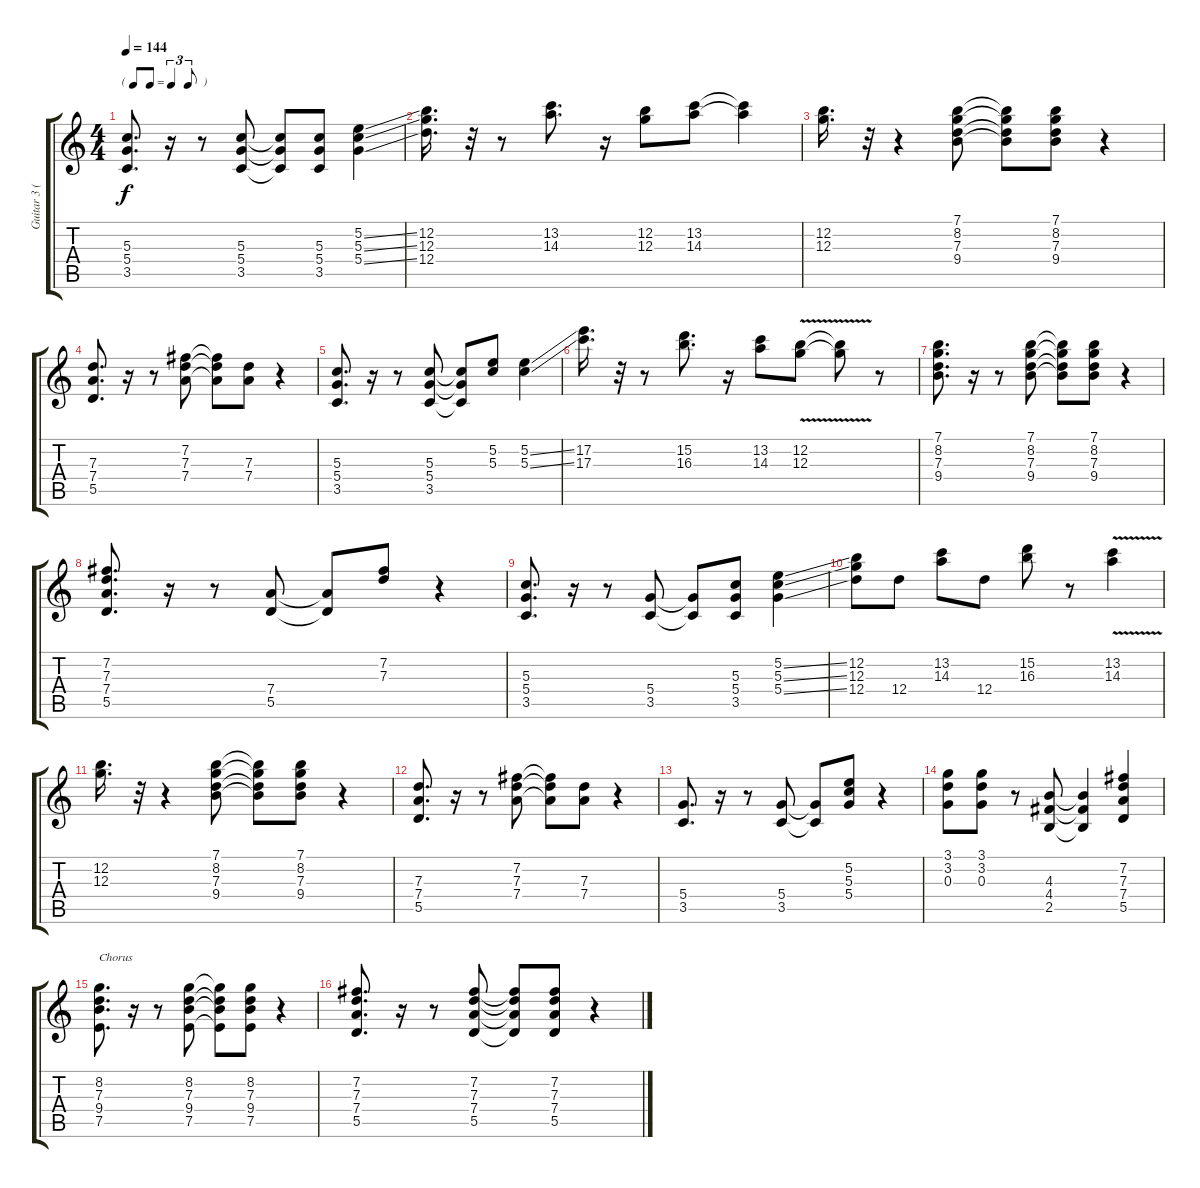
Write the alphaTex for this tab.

\track ("Guitar 3 (Dub)" "Guitar 3 (") {instrument acousticguitarsteel}
\staff {score tabs}
\tuning (E4 B3 G3 D3 A2 E2) {hide}
\ts (4 4)
\tf triplet8th
\tempo 144
\clef g2
\ks c
(5.3 5.4 3.5).8{d dy f} r.16 r.8 (5.3 5.4 3.5).8 (5.3{t} 5.4{t} 3.5{t}).8 (5.3 5.4 3.5).8 (5.2{ss} 5.3{ss} 5.4{ss}).4 |
(12.2 12.3 12.4).16{d} r.32 r.8 (13.2 14.3).8{d} r.16 (12.2 12.3).8 (13.2 14.3).8 (13.2{t} 14.3{t}).4 |
(12.2 12.3).16{d} r.32 r.4 (7.1 8.2 7.3 9.4).8 (7.1{t} 8.2{t} 7.3{t} 9.4{t}).8 (7.1 8.2 7.3 9.4).8 r.4 |
(7.3 7.4 5.5).8{d} r.16 r.8 (7.2 7.3 7.4).8 (7.2{t} 7.3{t} 7.4{t}).8 (7.3 7.4).8 r.4 |
(5.3 5.4 3.5).8{d} r.16 r.8 (5.3 5.4 3.5).8 (5.3{t} 5.4{t} 3.5{t}).8 (5.2 5.3).8 (5.2{ss} 5.3{ss}).4 |
(17.2 17.3).16{d} r.32 r.8 (15.2 16.3).8{d} r.16 (13.2 14.3).8 (12.2{v} 12.3{v}).8 (12.2{t} 12.3{t}).8 r.8 |
(7.1 8.2 7.3 9.4).8{d} r.16 r.8 (7.1 8.2 7.3 9.4).8 (7.1{t} 8.2{t} 7.3{t} 9.4{t}).8 (7.1 8.2 7.3 9.4).8 r.4 |
(7.2 7.3 7.4 5.5).8{d} r.16 r.8 (7.4 5.5).8 (7.4{t} 5.5{t}).8 (7.2 7.3).8 r.4 |
(5.3 5.4 3.5).8{d} r.16 r.8 (5.4 3.5).8 (5.4{t} 3.5{t}).8 (5.3 5.4 3.5).8 (5.2{ss} 5.3{ss} 5.4{ss}).4 |
(12.2 12.3 12.4).8 12.4.8 (13.2 14.3).8 12.4.8 (15.2 16.3).8 r.8 (13.2{v} 14.3{v}).4 |
(12.2 12.3).16{d} r.32 r.4 (7.1 8.2 7.3 9.4).8 (7.1{t} 8.2{t} 7.3{t} 9.4{t}).8 (7.1 8.2 7.3 9.4).8 r.4 |
(7.3 7.4 5.5).8{d} r.16 r.8 (7.2 7.3 7.4).8 (7.2{t} 7.3{t} 7.4{t}).8 (7.3 7.4).8 r.4 |
(5.4 3.5).8{d} r.16 r.8 (5.4 3.5).8 (5.4{t} 3.5{t}).8 (5.2 5.3 5.4).8 r.4 |
(3.1 3.2 0.3).8 (3.1 3.2 0.3).8 r.8 (4.3 4.4 2.5).8 (4.3{t} 4.4{t} 2.5{t}).4 (7.2 7.3 7.4 5.5).4 |
(8.2 7.3 9.4 7.5).8{d txt "Chorus"} r.16 r.8 (8.2 7.3 9.4 7.5).8 (8.2{t} 7.3{t} 9.4{t} 7.5{t}).8 (8.2 7.3 9.4 7.5).8 r.4 |
(7.2 7.3 7.4 5.5).8{d} r.16 r.8 (7.2 7.3 7.4 5.5).8 (7.2{t} 7.3{t} 7.4{t} 5.5{t}).8 (7.2 7.3 7.4 5.5).8 r.4
